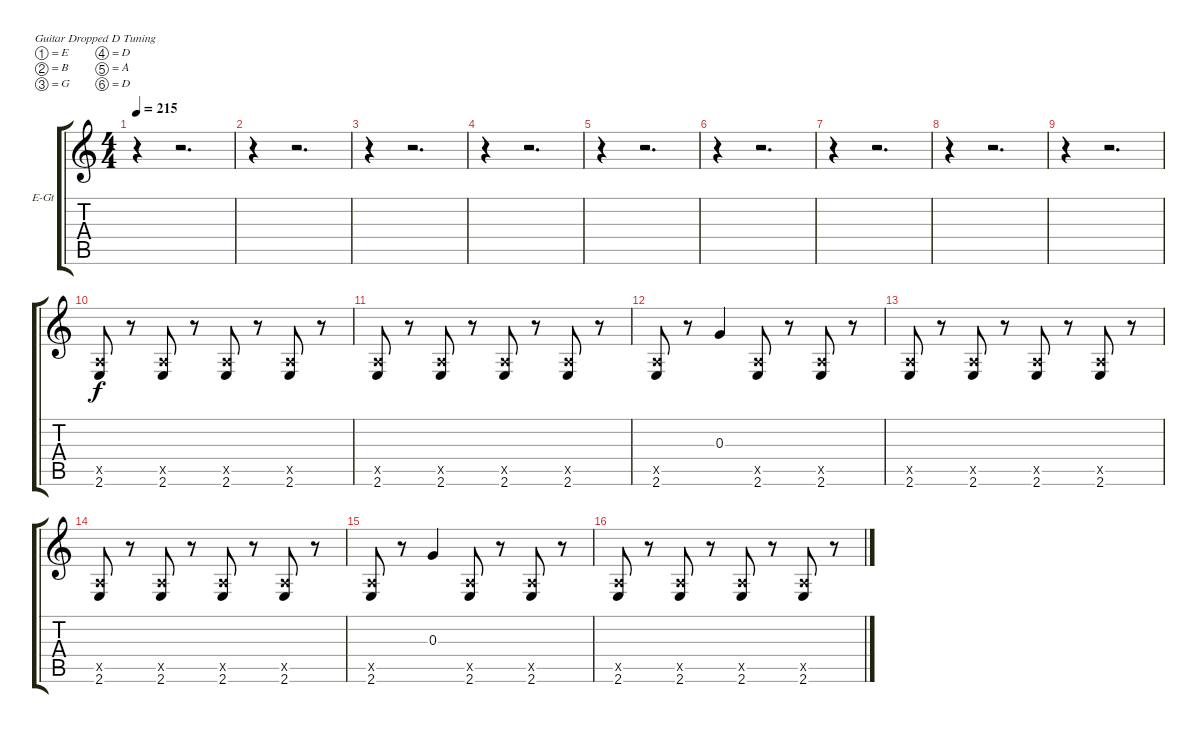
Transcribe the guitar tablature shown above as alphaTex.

\bracketExtendMode groupsimilarinstruments
\firstSystemTrackNameOrientation horizontal
\otherSystemsTrackNameOrientation horizontal
\track ("Clean-guitar (Paul)" "E-Gt") {instrument electricguitarclean}
\staff {score tabs}
\tuning (E4 B3 G3 D3 A2 D2)
\ts (4 4)
\tempo 215
\clef g2
\ks c
r.4{dy f} r.2{d} |
r.4 r.2{d} |
r.4 r.2{d} |
r.4 r.2{d} |
r.4 r.2{d} |
r.4 r.2{d} |
r.4 r.2{d} |
r.4 r.2{d} |
r.4 r.2{d} |
(0.5{x} 2.6).8 r.8 (0.5{x} 2.6).8 r.8 (0.5{x} 2.6).8 r.8 (0.5{x} 2.6).8 r.8 |
(0.5{x} 2.6).8 r.8 (0.5{x} 2.6).8 r.8 (0.5{x} 2.6).8 r.8 (0.5{x} 2.6).8 r.8 |
(0.5{x} 2.6).8 r.8 0.3.4 (0.5{x} 2.6).8 r.8 (0.5{x} 2.6).8 r.8 |
(0.5{x} 2.6).8 r.8 (0.5{x} 2.6).8 r.8 (0.5{x} 2.6).8 r.8 (0.5{x} 2.6).8 r.8 |
(0.5{x} 2.6).8 r.8 (0.5{x} 2.6).8 r.8 (0.5{x} 2.6).8 r.8 (0.5{x} 2.6).8 r.8 |
(0.5{x} 2.6).8 r.8 0.3.4 (0.5{x} 2.6).8 r.8 (0.5{x} 2.6).8 r.8 |
(0.5{x} 2.6).8 r.8 (0.5{x} 2.6).8 r.8 (0.5{x} 2.6).8 r.8 (0.5{x} 2.6).8 r.8
